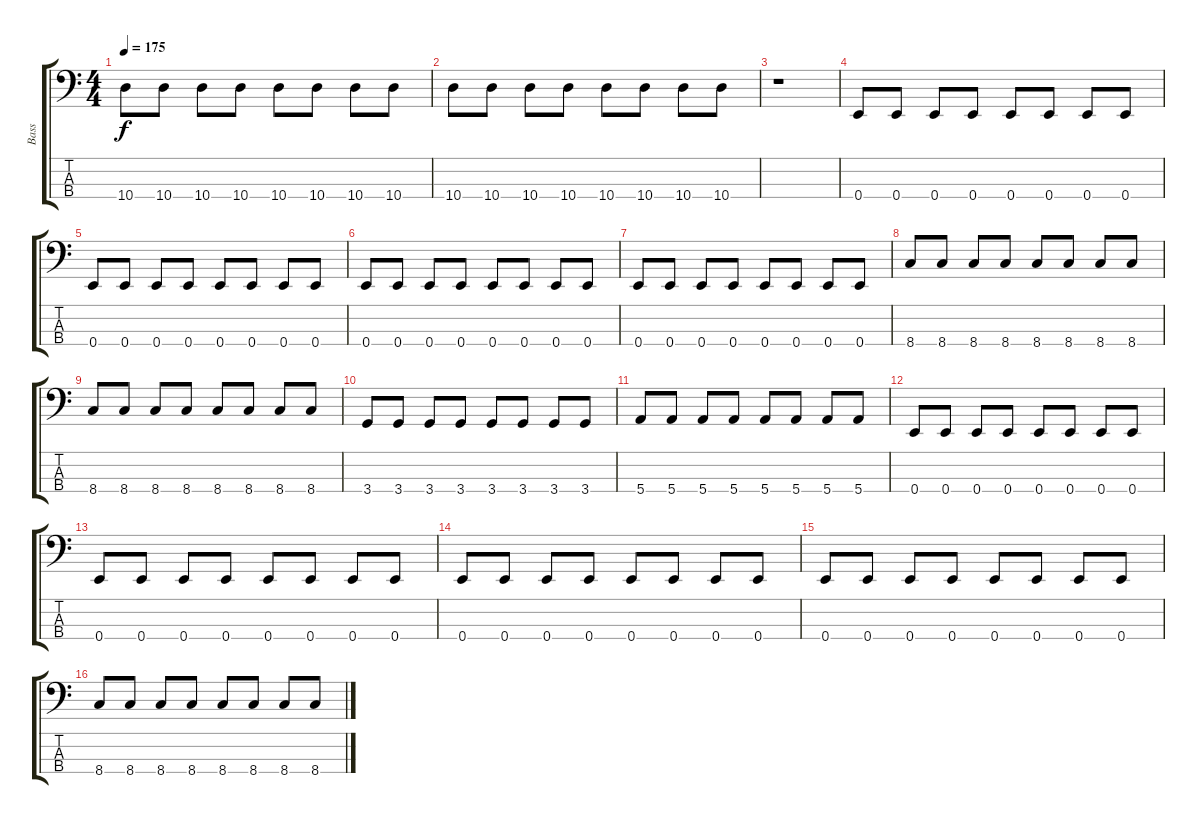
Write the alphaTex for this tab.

\track ("Bass" "Bass") {instrument electricbasspick}
\staff {score tabs}
\tuning (G2 D2 A1 E1) {hide}
\ts (4 4)
\tempo 175
\clef f4
\ks c
10.4.8{dy f} 10.4.8 10.4.8 10.4.8 10.4.8 10.4.8 10.4.8 10.4.8 |
10.4.8 10.4.8 10.4.8 10.4.8 10.4.8 10.4.8 10.4.8 10.4.8 |
r.1 |
0.4.8 0.4.8 0.4.8 0.4.8 0.4.8 0.4.8 0.4.8 0.4.8 |
0.4.8 0.4.8 0.4.8 0.4.8 0.4.8 0.4.8 0.4.8 0.4.8 |
0.4.8 0.4.8 0.4.8 0.4.8 0.4.8 0.4.8 0.4.8 0.4.8 |
0.4.8 0.4.8 0.4.8 0.4.8 0.4.8 0.4.8 0.4.8 0.4.8 |
8.4.8 8.4.8 8.4.8 8.4.8 8.4.8 8.4.8 8.4.8 8.4.8 |
8.4.8 8.4.8 8.4.8 8.4.8 8.4.8 8.4.8 8.4.8 8.4.8 |
3.4.8 3.4.8 3.4.8 3.4.8 3.4.8 3.4.8 3.4.8 3.4.8 |
5.4.8 5.4.8 5.4.8 5.4.8 5.4.8 5.4.8 5.4.8 5.4.8 |
0.4.8 0.4.8 0.4.8 0.4.8 0.4.8 0.4.8 0.4.8 0.4.8 |
0.4.8 0.4.8 0.4.8 0.4.8 0.4.8 0.4.8 0.4.8 0.4.8 |
0.4.8 0.4.8 0.4.8 0.4.8 0.4.8 0.4.8 0.4.8 0.4.8 |
0.4.8 0.4.8 0.4.8 0.4.8 0.4.8 0.4.8 0.4.8 0.4.8 |
8.4.8 8.4.8 8.4.8 8.4.8 8.4.8 8.4.8 8.4.8 8.4.8
